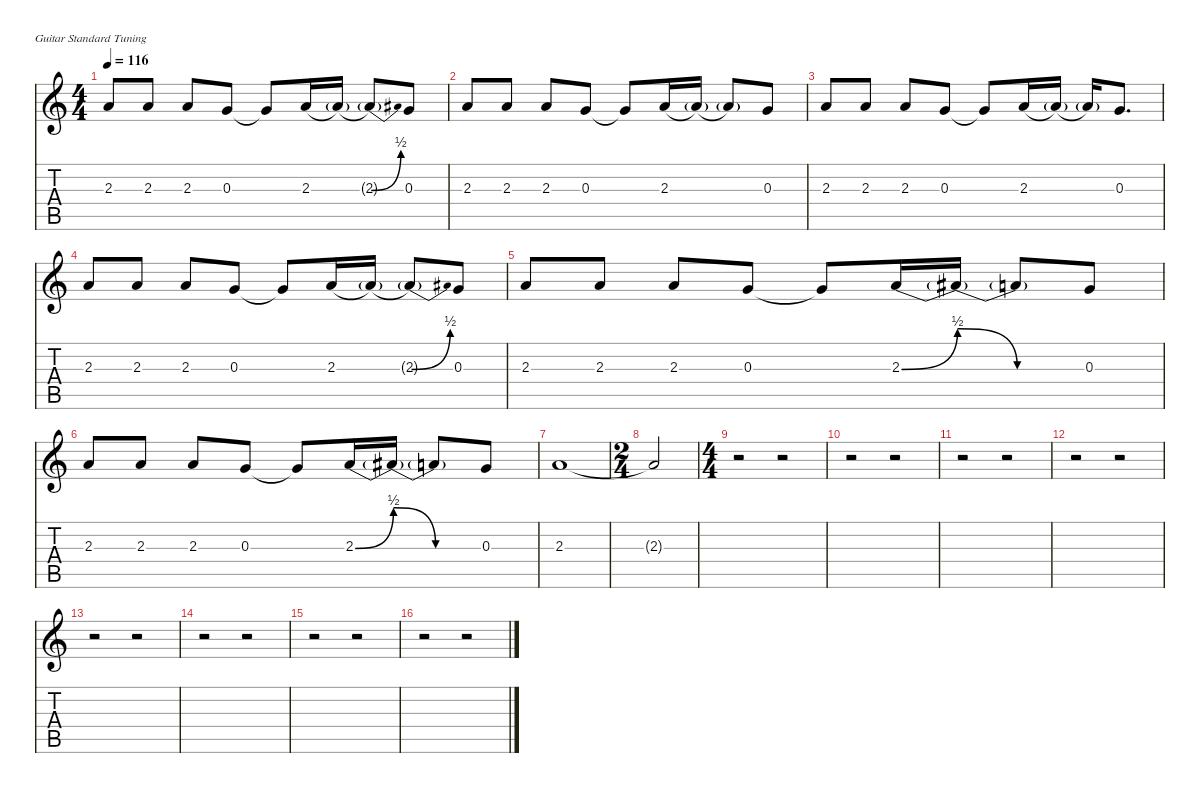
\defaultSystemsLayout 4
\hideDynamics
\bracketExtendMode nobrackets
\singleTrackTrackNamePolicy hidden
\multiTrackTrackNamePolicy hidden
\firstSystemTrackNameMode fullname
\firstSystemTrackNameOrientation horizontal
\otherSystemsTrackNameOrientation horizontal
\track ("Elec. Gtr." "dist.guit.") {instrument distortionguitar}
\staff {score tabs}
\tuning (E4 B3 G3 D3 A2 E2)
\ts (4 4)
\tempo 116
\clef g2
\ks c
2.3.8{dy f instrument distortionguitar beam Up} 2.3.8{beam Up} 2.3.8{beam Up} 0.3.8{beam Up} 0.3{t}.8{beam Up} 2.3{be (hold 0 0 60 0)}.16{beam Up} 2.3{be (hold 0 0 60 0) t}.16{beam Up} 2.3{be (bend 0 0 60 2) t}.8{beam Up} 0.3.8{beam Up} |
2.3.8{beam Up} 2.3.8{beam Up} 2.3.8{beam Up} 0.3.8{beam Up} 0.3{t}.8{beam Up} 2.3{be (hold 0 0 60 0)}.16{beam Up} 2.3{be (hold 0 0 60 0) t}.16{beam Up} 2.3{be (hold 0 0 60 0) t}.8{beam Up} 0.3.8{beam Up} |
2.3.8{beam Up} 2.3.8{beam Up} 2.3.8{beam Up} 0.3.8{beam Up} 0.3{t}.8{beam Up} 2.3{be (hold 0 0 60 0)}.16{beam Up} 2.3{be (hold 0 0 60 0) t}.16{beam Up} 2.3{be (hold 0 0 60 0) t}.16{beam Up} 0.3.8{d beam Up} |
2.3.8{beam Up} 2.3.8{beam Up} 2.3.8{beam Up} 0.3.8{beam Up} 0.3{t}.8{beam Up} 2.3{be (hold 0 0 60 0)}.16{beam Up} 2.3{be (hold 0 0 60 0) t}.16{beam Up} 2.3{be (bend 0 0 60 2) t}.8{beam Up} 0.3.8{beam Up} |
2.3.8{beam Up} 2.3.8{beam Up} 2.3.8{beam Up} 0.3.8{beam Up} 0.3{t}.8{beam Up} 2.3{be (bend 0 0 60 2)}.16{beam Up} 2.3{be (release 0 2 60 0) t}.16{beam Up} 2.3{be (hold 0 0 60 0) t}.8{beam Up} 0.3.8{beam Up} |
2.3.8{beam Up} 2.3.8{beam Up} 2.3.8{beam Up} 0.3.8{beam Up} 0.3{t}.8{beam Up} 2.3{be (bend 0 0 60 2)}.16{beam Up} 2.3{be (release 0 2 60 0) t}.16{beam Up} 2.3{be (hold 0 0 60 0) t}.8{beam Up} 0.3.8{beam Up} |
2.3.1{beam Up} |
\ts (2 4)
2.3{t}.2{beam Up} |
\ts (4 4)
r.2{beam Down} r.2{beam Down} |
r.2{beam Down} r.2{beam Down} |
r.2{beam Down} r.2{beam Down} |
r.2{beam Down} r.2{beam Down} |
r.2{beam Down} r.2{beam Down} |
r.2{beam Down} r.2{beam Down} |
r.2{beam Down} r.2{beam Down} |
r.2{beam Down} r.2{beam Down}
